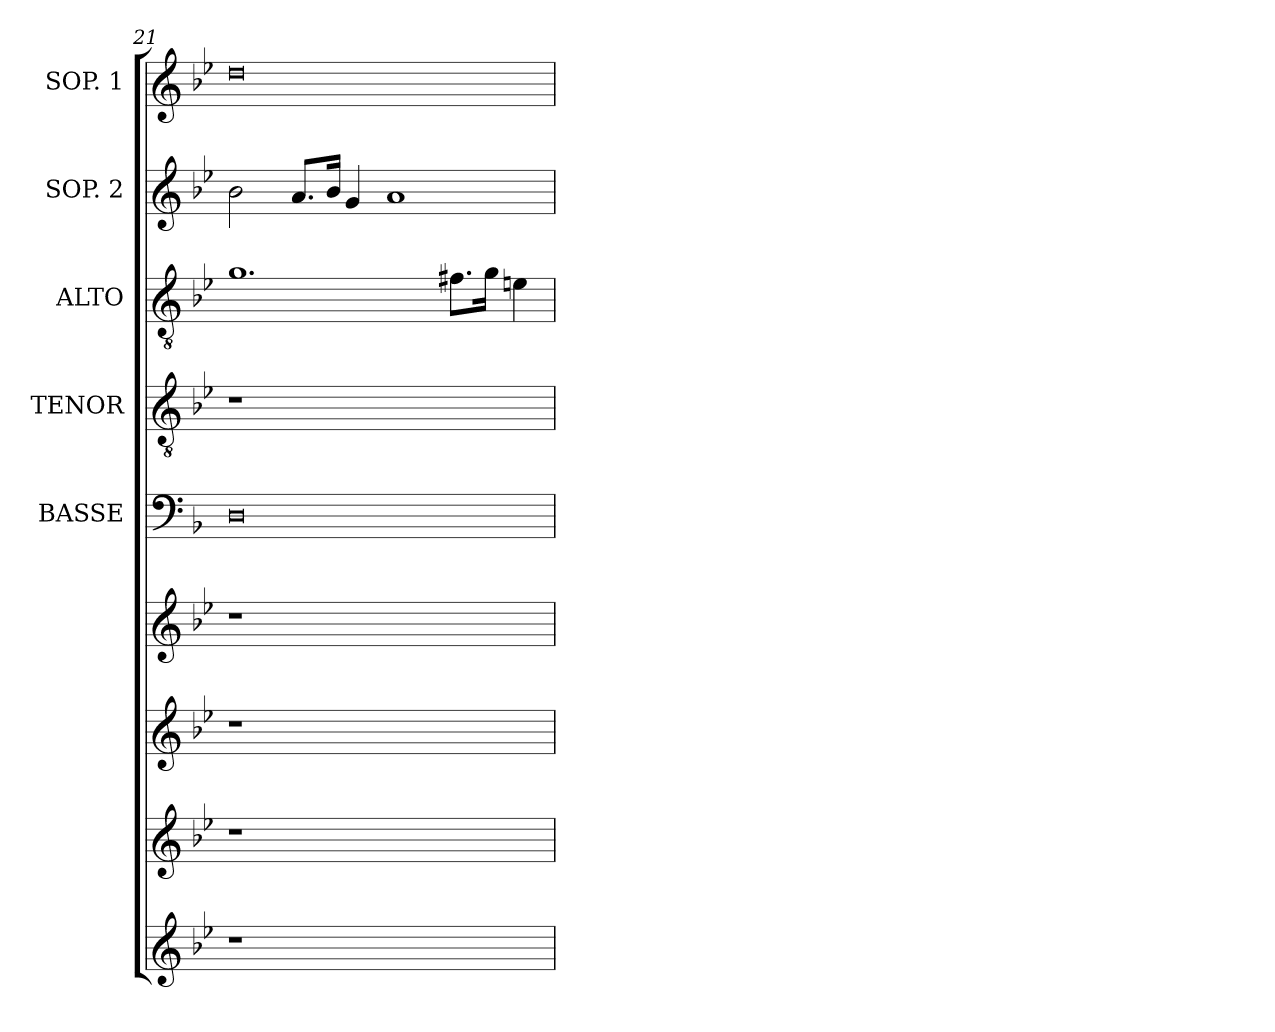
**kern	**kern	**kern	**kern	**kern	**kern	**kern	**kern	**kern
*part9	*part8	*part7	*part6	*part5	*part4	*part3	*part2	*part1
*staff9	*staff8	*staff7	*staff6	*staff5	*staff4	*staff3	*staff2	*staff1
*	*	*	*	*I"BASSE	*I"TENOR	*I"ALTO	*I"SOP. 2	*I"SOP. 1
*	*	*	*	*I'BAS.	*I'TEN.	*I'ALT.	*I'SOP. 2	*I'SOP. 1
*clefG2	*clefG2	*clefG2	*clefG2	*clefF4	*clefGv2	*clefGv2	*clefG2	*clefG2
*k[b-e-]	*k[b-e-]	*k[b-e-]	*k[b-e-]	*k[b-]	*k[b-e-]	*k[b-e-]	*k[b-e-]	*k[b-e-]
*B-:	*B-:	*B-:	*B-:	*F:	*B-:	*B-:	*B-:	*B-:
=21	=21	=21	=21	=21	=21	=21	=21	=21
1r	1r	1r	1r	0D	1r	1.g	2b-\	0dd
.	.	.	.	.	.	.	8.a/L	.
.	.	.	.	.	.	.	16b-/Jk	.
.	.	.	.	.	.	.	4g/	.
1ryy	1ryy	1ryy	1ryy	.	1ryy	.	1a	.
.	.	.	.	.	.	8.f#X\L	.	.
.	.	.	.	.	.	16g\Jk	.	.
.	.	.	.	.	.	4en\	.	.
=	=	=	=	=	=	=	=	=
*-	*-	*-	*-	*-	*-	*-	*-	*-
